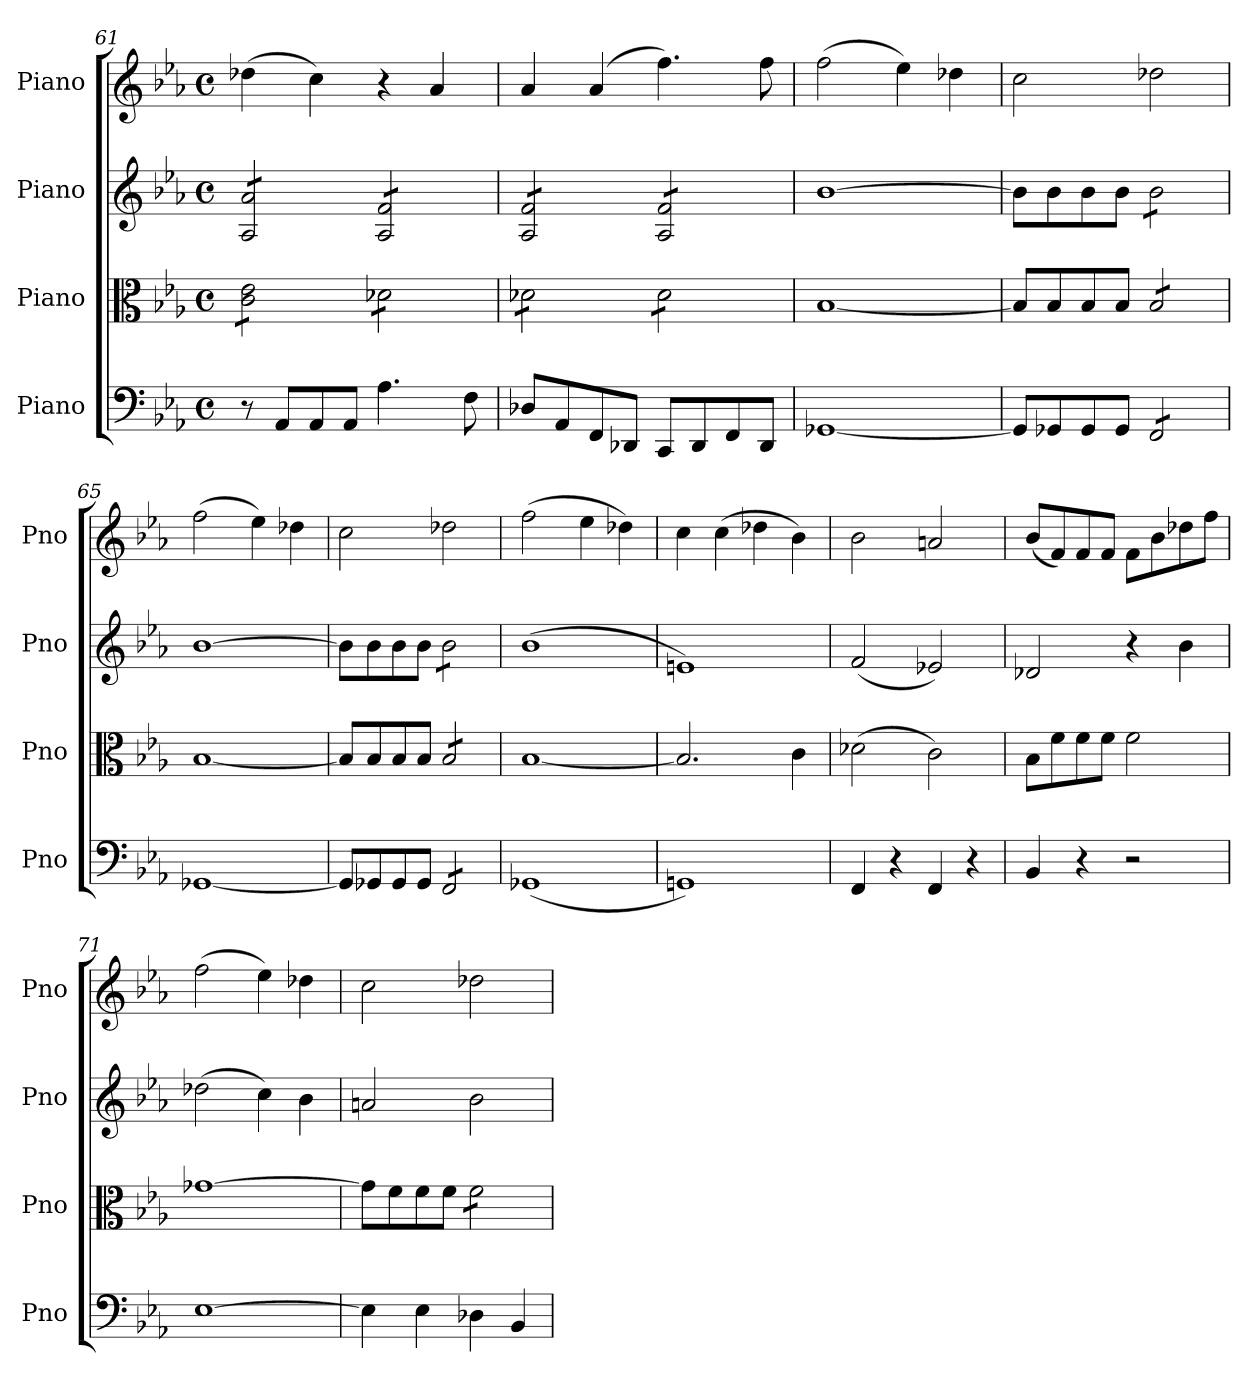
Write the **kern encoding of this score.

**kern	**kern	**kern	**kern
*part4	*part3	*part2	*part1
*staff4	*staff3	*staff2	*staff1
*I"Piano	*I"Piano	*I"Piano	*I"Piano
*I'Pno	*I'Pno	*I'Pno	*I'Pno
*clefF4	*clefC3	*clefG2	*clefG2
*k[b-e-a-]	*k[b-e-a-]	*k[b-e-a-]	*k[b-e-a-]
*M4/4	*M4/4	*M4/4	*M4/4
*met(c)	*met(c)	*met(c)	*met(c)
=61	=61	=61	=61
*	*tremolo	*	*
*	*	*tremolo	*
8r	8c\ 8e-\L	8A-/ 8a-/L	(4dd-X\
8AA-/L	8c\ 8e-\	8A-/ 8a-/	.
8AA-/	8c\ 8e-\	8A-/ 8a-/	4cc\)
8AA-/J	8c\ 8e-\J	8A-/ 8a-/J	.
4.A-\	8d-X\L	8A-/ 8f/L	4r
.	8d-X\	8A-/ 8f/	.
.	8d-X\	8A-/ 8f/	4a-/
8F\	8d-X\J	8A-/ 8f/J	.
=62	=62	=62	=62
8D-X/L	8d-X\L	8A-/ 8f/L	4a-/
8AA-/	8d-X\	8A-/ 8f/	.
8FF/	8d-X\	8A-/ 8f/	(4a-/
8DD-X/J	8d-X\J	8A-/ 8f/J	.
8CC/L	8d-\L	8A-/ 8f/L	4.ff\)
8DD-/	8d-\	8A-/ 8f/	.
8FF/	8d-\	8A-/ 8f/	.
8DD-/J	8d-\J	8A-/ 8f/J	8ff\
*	*	*Xtremolo	*
*	*Xtremolo	*	*
!!LO:PB:g=z
=63	=63	=63	=63
[1GG-X	[1B-	[1b-	(2ff\
.	.	.	4ee-\)
.	.	.	4dd-X\
=64	=64	=64	=64
8GG-/L]	8B-/L]	8b-\L]	2cc\
8GG-X/	8B-/	8b-\	.
8GG-/	8B-/	8b-\	.
8GG-/J	8B-/J	8b-\J	.
*tremolo	*	*	*
*	*tremolo	*	*
*	*	*tremolo	*
8FF/L	8B-/L	8b-\L	2dd-X\
8FF/	8B-/	8b-\	.
8FF/	8B-/	8b-\	.
8FF/J	8B-/J	8b-\J	.
*	*	*Xtremolo	*
*	*Xtremolo	*	*
*Xtremolo	*	*	*
=65	=65	=65	=65
[1GG-X	[1B-	[1b-	(2ff\
.	.	.	4ee-\)
.	.	.	4dd-X\
=66	=66	=66	=66
8GG-/L]	8B-/L]	8b-\L]	2cc\
8GG-X/	8B-/	8b-\	.
8GG-/	8B-/	8b-\	.
8GG-/J	8B-/J	8b-\J	.
*tremolo	*	*	*
*	*tremolo	*	*
*	*	*tremolo	*
8FF/L	8B-/L	8b-\L	2dd-X\
8FF/	8B-/	8b-\	.
8FF/	8B-/	8b-\	.
8FF/J	8B-/J	8b-\J	.
*	*	*Xtremolo	*
*	*Xtremolo	*	*
*Xtremolo	*	*	*
=67	=67	=67	=67
(1GG-X	[1B-	(>1b-	(2ff\
.	.	.	4ee-\
.	.	.	4dd-X\)
=68	=68	=68	=68
1GGn)	2.B-/]	1en)	4cc\
.	.	.	(4cc\
.	.	.	4dd-X\
.	4c\	.	4b-\)
=69	=69	=69	=69
4FF/	(2d-X\	(2f/	2b-\
4r	.	.	.
4FF/	2c\)	2e-X/)	2an/
4r	.	.	.
=70	=70	=70	=70
4BB-/	8B-\L	2d-X/	(8b-/L
.	8f\	.	8f/)
4r	8f\	.	8f/
.	8f\J	.	8f/J
2r	2f\	4r	8f\L
.	.	.	8b-\
.	.	4b-\	8dd-X\
.	.	.	8ff\J
=71	=71	=71	=71
[1E-	[1g-X	(2dd-X\	(2ff\
.	.	4cc\)	4ee-\)
.	.	4b-\	4dd-X\
=72	=72	=72	=72
4E-\]	8g-\L]	2an/	2cc\
.	8f\	.	.
4E-\	8f\	.	.
.	8f\J	.	.
*	*tremolo	*	*
4D-X\	8f\L	2b-\	2dd-X\
.	8f\	.	.
4BB-/	8f\	.	.
.	8f\J	.	.
*	*Xtremolo	*	*
=	=	=	=
*-	*-	*-	*-
